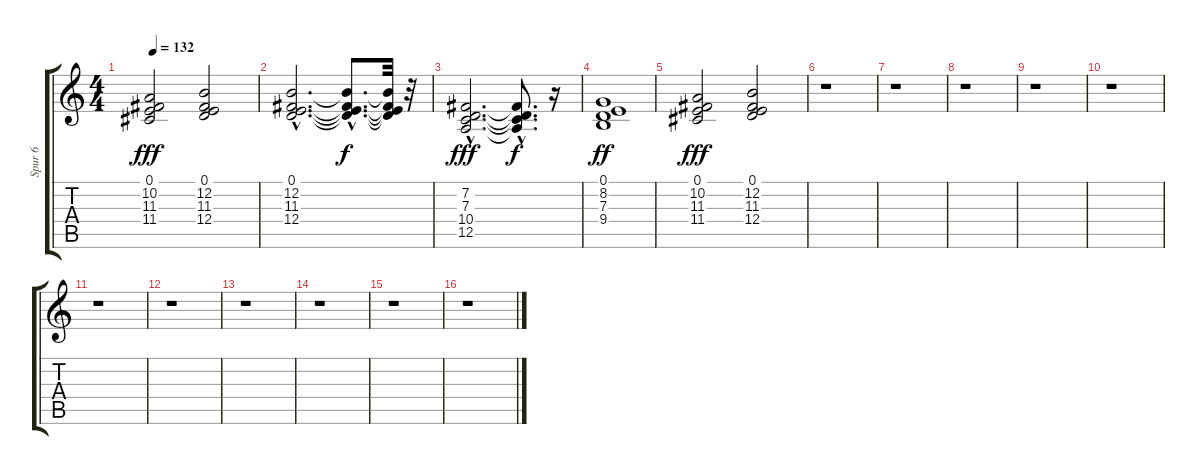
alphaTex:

\track ("Spur 6" "Spur 6") {instrument electricgrandpiano}
\staff {score tabs}
\tuning (E4 B3 G3 D3 A2 E2) {hide}
\ts (4 4)
\tempo 132
\clef g2
\ks c
(0.1 10.2 11.3 11.4).2{dy fff} (0.1 12.2 11.3 12.4).2 |
(0.1{hac} 12.2{hac} 11.3{hac} 12.4{hac}).2{d} (0.1{hac t} 12.2{hac t} 11.3{hac t} 12.4{hac t}).8{d dy f} (0.1{t} 12.2{t} 11.3{t} 12.4{t}).32 r.32 |
(7.2{hac} 7.3{hac} 10.4{hac} 12.5{hac}).2{d dy fff} (7.2{hac t} 7.3{hac t} 10.4{t} 12.5{hac t}).8{d dy f} r.16 |
(0.1 8.2 7.3 9.4).1{dy ff} |
(0.1 10.2 11.3 11.4).2{dy fff} (0.1 12.2 11.3 12.4).2 |
r.1 |
r.1 |
r.1 |
r.1 |
r.1 |
r.1 |
r.1 |
r.1 |
r.1 |
r.1 |
r.1
